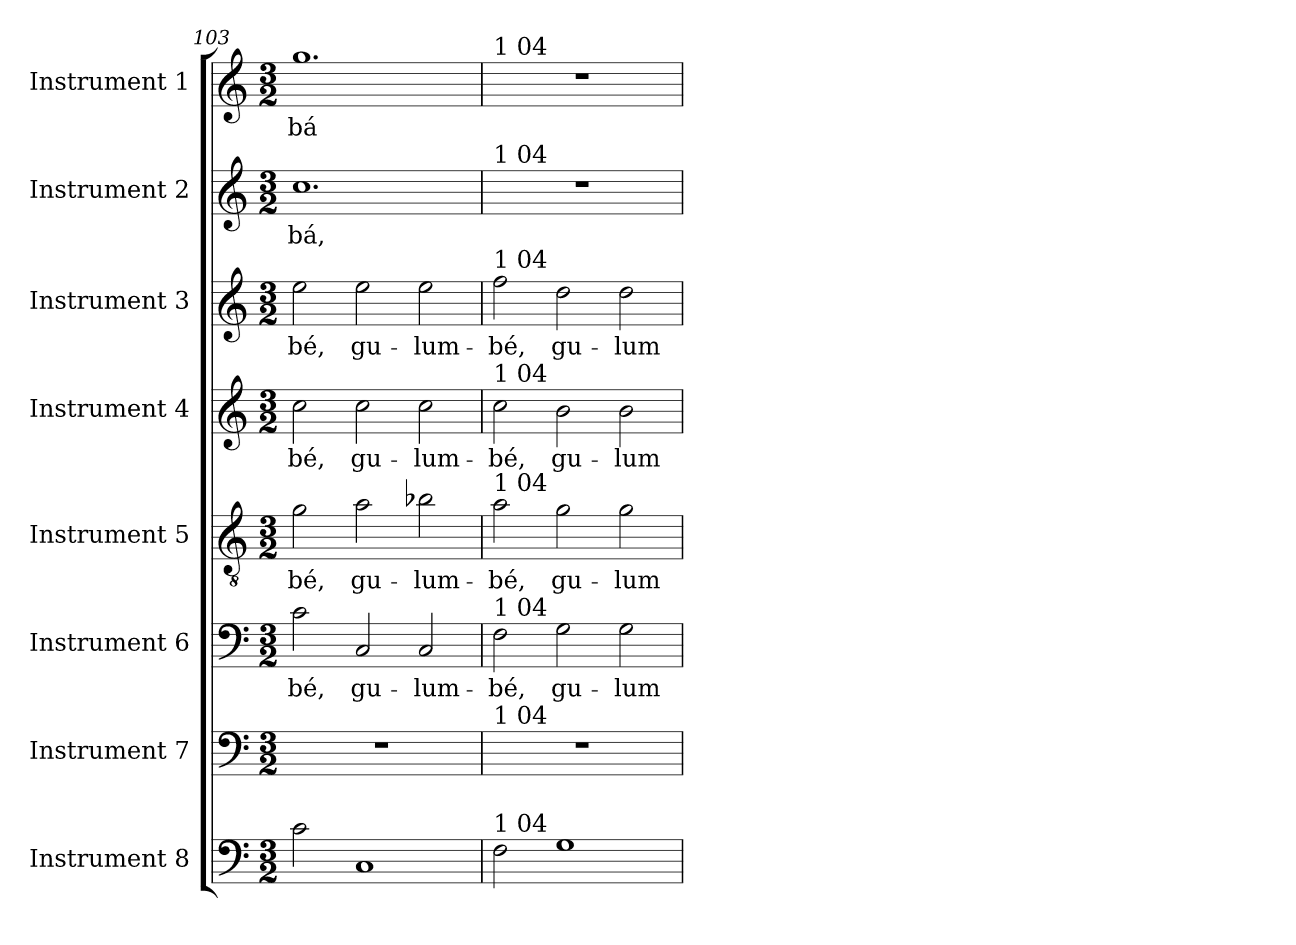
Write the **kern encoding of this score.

**kern	**kern	**kern	**text	**kern	**text	**kern	**text	**kern	**text	**kern	**text	**kern	**text
*part8	*part7	*part6	*part6	*part5	*part5	*part4	*part4	*part3	*part3	*part2	*part2	*part1	*part1
*staff8	*staff7	*staff6	*staff6	*staff5	*staff5	*staff4	*staff4	*staff3	*staff3	*staff2	*staff2	*staff1	*staff1
*I"Instrument 8	*I"Instrument 7	*I"Instrument 6	*	*I"Instrument 5	*	*I"Instrument 4	*	*I"Instrument 3	*	*I"Instrument 2	*	*I"Instrument 1	*
*clefF4	*clefF4	*clefF4	*	*clefGv2	*	*clefG2	*	*clefG2	*	*clefG2	*	*clefG2	*
*k[]	*k[]	*k[]	*	*k[]	*	*k[]	*	*k[]	*	*k[]	*	*k[]	*
*C:	*C:	*C:	*	*C:	*	*C:	*	*C:	*	*C:	*	*C:	*
*M3/2	*M3/2	*M3/2	*	*M3/2	*	*M3/2	*	*M3/2	*	*M3/2	*	*M3/2	*
=103	=103	=103	=103	=103	=103	=103	=103	=103	=103	=103	=103	=103	=103
!	!	!	!LO:LY:b:rj	!	!LO:LY:b:rj	!	!LO:LY:b:rj	!	!LO:LY:b:rj	!	!LO:LY:b:rj	!	!LO:LY:b:cj
2c\	1.r	2c\	-bé,	2g\	-bé,	2cc\	-bé,	2ee\	-bé,	1.cc	-bá,	1.gg	-bá
!	!	!	!LO:LY:b:rj	!	!LO:LY:b:rj	!	!LO:LY:b:rj	!	!LO:LY:b:rj	!	!	!	!
1C	.	2C/	gu-	2a\	gu-	2cc\	gu-	2ee\	gu-	.	.	.	.
!	!	!	!LO:LY:b:rj	!	!LO:LY:b:rj	!	!LO:LY:b:rj	!	!LO:LY:b:rj	!	!	!	!
.	.	2C/	-lum-	2b-X\	-lum-	2cc\	-lum-	2ee\	-lum-	.	.	.	.
!!LO:PB:g=z
=104	=104	=104	=104	=104	=104	=104	=104	=104	=104	=104	=104	=104	=104
!	!	!	!	!	!	!	!	!	!	!	!	!LO:TX:a:t=1 04	!
!	!	!	!	!	!	!	!	!	!	!LO:TX:a:t=1 04	!	!	!
!	!	!	!	!	!	!	!	!LO:TX:a:t=1 04	!	!	!	!	!
!	!	!	!	!	!	!LO:TX:a:t=1 04	!	!	!	!	!	!	!
!	!	!	!	!LO:TX:a:t=1 04	!	!	!	!	!	!	!	!	!
!	!	!LO:TX:a:t=1 04	!	!	!	!	!	!	!	!	!	!	!
!	!LO:TX:a:t=1 04	!	!	!	!	!	!	!	!	!	!	!	!
!LO:TX:a:t=1 04	!	!	!	!	!	!	!	!	!	!	!	!	!
!	!	!	!LO:LY:b:rj	!	!LO:LY:b:rj	!	!LO:LY:b:rj	!	!LO:LY:b:rj	!	!	!	!
2F\	1.r	2F\	-bé,	2a\	-bé,	2cc\	-bé,	2ff\	-bé,	1.r	.	1.r	.
!	!	!	!LO:LY:b:rj	!	!LO:LY:b:rj	!	!LO:LY:b:rj	!	!LO:LY:b:rj	!	!	!	!
1G	.	2G\	gu-	2g\	gu-	2b\	gu-	2dd\	gu-	.	.	.	.
!	!	!	!LO:LY:b:rj	!	!LO:LY:b:rj	!	!LO:LY:b:rj	!	!LO:LY:b:rj	!	!	!	!
.	.	2G\	-lum-	2g\	-lum-	2b\	-lum-	2dd\	-lum-	.	.	.	.
=	=	=	=	=	=	=	=	=	=	=	=	=	=
*-	*-	*-	*-	*-	*-	*-	*-	*-	*-	*-	*-	*-	*-
